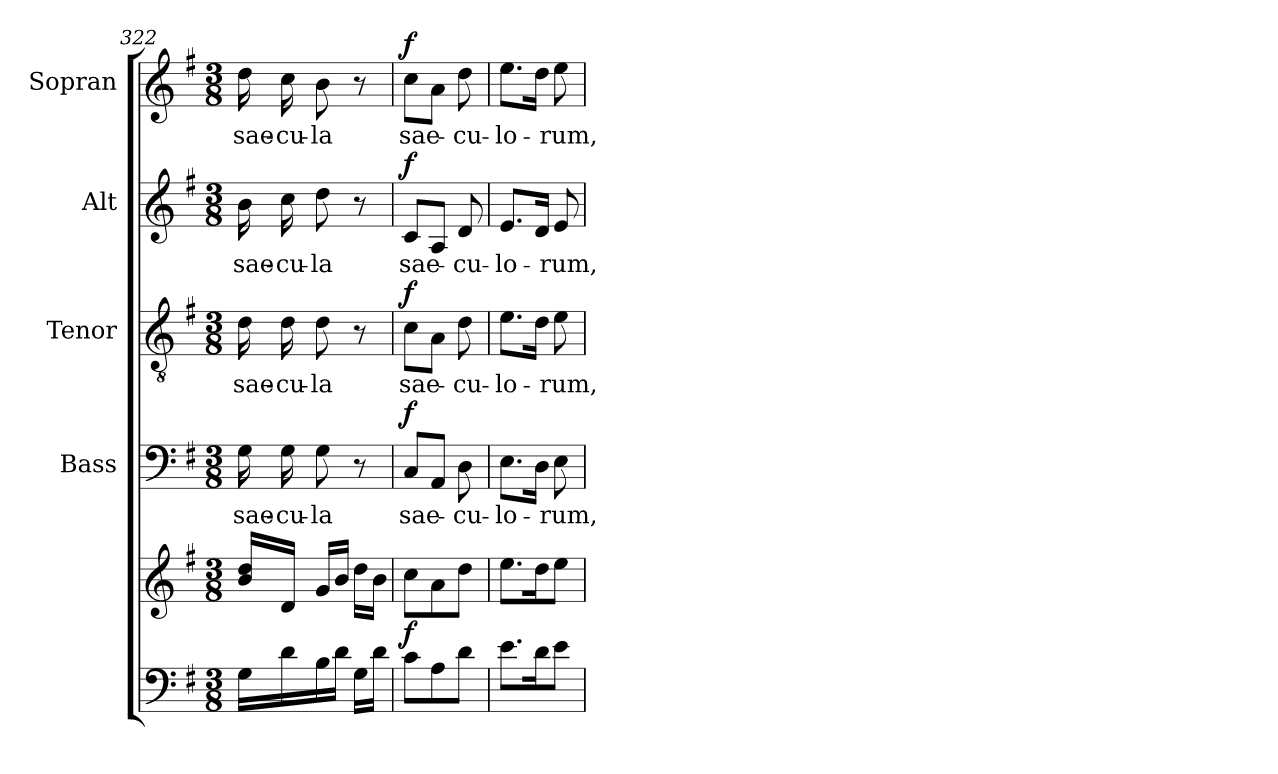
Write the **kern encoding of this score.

**kern	**kern	**dynam	**kern	**text	**dynam	**kern	**text	**dynam	**kern	**text	**dynam	**kern	**text	**dynam
*part5	*part5	*part5	*part4	*part4	*part4	*part3	*part3	*part3	*part2	*part2	*part2	*part1	*part1	*part1
*staff6	*staff5	*staff5/6	*staff4	*staff4	*staff4	*staff3	*staff3	*staff3	*staff2	*staff2	*staff2	*staff1	*staff1	*staff1
*	*	*	*I"Bass	*	*	*I"Tenor	*	*	*I"Alt	*	*	*I"Sopran	*	*
*	*	*	*I'B.	*	*	*I'T.	*	*	*I'A.	*	*	*I'S.	*	*
*clefF4	*clefG2	*	*clefF4	*	*	*clefGv2	*	*	*clefG2	*	*	*clefG2	*	*
*k[f#]	*k[f#]	*	*k[f#]	*	*	*k[f#]	*	*	*k[f#]	*	*	*k[f#]	*	*
*G:	*G:	*	*G:	*	*	*G:	*	*	*G:	*	*	*G:	*	*
*M3/8	*M3/8	*	*M3/8	*	*	*M3/8	*	*	*M3/8	*	*	*M3/8	*	*
=322	=322	=322	=322	=322	=322	=322	=322	=322	=322	=322	=322	=322	=322	=322
!	!	!	!	!LO:LY:b	!	!	!LO:LY:b	!	!	!LO:LY:b	!	!	!LO:LY:b	!
16G\LL	16b/ 16dd/LL	.	16G\	sae-	.	16d\	sae-	.	16b\	sae-	.	16dd\	sae-	.
!	!	!	!	!LO:LY:b	!	!	!LO:LY:b	!	!	!LO:LY:b	!	!	!LO:LY:b	!
16d\	16d/JJ	.	16G\	-cu-	.	16d\	-cu-	.	16cc\	-cu-	.	16cc\	-cu-	.
!	!	!	!	!LO:LY:b	!	!	!LO:LY:b	!	!	!LO:LY:b	!	!	!LO:LY:b	!
16B\	16g/LL	.	8G\	-la	.	8d\	-la	.	8dd\	-la	.	8b\	-la	.
16d\JJ	16b/JJ	.	.	.	.	.	.	.	.	.	.	.	.	.
16G\LL	16dd\LL	.	8r	.	.	8r	.	.	8r	.	.	8r	.	.
16d\JJ	16b\JJ	.	.	.	.	.	.	.	.	.	.	.	.	.
=323	=323	=323	=323	=323	=323	=323	=323	=323	=323	=323	=323	=323	=323	=323
!	!	!LO:DY:b	!	!LO:LY:b	!LO:DY:a	!	!LO:LY:b	!LO:DY:a	!	!LO:LY:b	!LO:DY:a	!	!LO:LY:b	!LO:DY:a
8c\L	8cc\L	f	8C/L	sae-	f	8c\L	sae-	f	8c/L	sae-	f	8cc\L	sae-	f
8A\	8a\	.	8AA/J	.	.	8A\J	.	.	8A/J	.	.	8a\J	.	.
!	!	!	!	!LO:LY:b	!	!	!LO:LY:b	!	!	!LO:LY:b	!	!	!LO:LY:b	!
8d\J	8dd\J	.	8D\	-cu-	.	8d\	-cu-	.	8d/	-cu-	.	8dd\	-cu-	.
=324	=324	=324	=324	=324	=324	=324	=324	=324	=324	=324	=324	=324	=324	=324
!	!	!	!	!LO:LY:b	!	!	!LO:LY:b	!	!	!LO:LY:b	!	!	!LO:LY:b	!
8.e\L	8.ee\L	.	8.E\L	-lo-	.	8.e\L	-lo-	.	8.e/L	-lo-	.	8.ee\L	-lo-	.
16d\k	16dd\k	.	16D\Jk	.	.	16d\Jk	.	.	16d/Jk	.	.	16dd\Jk	.	.
!	!	!	!	!LO:LY:b	!	!	!LO:LY:b	!	!	!LO:LY:b	!	!	!LO:LY:b	!
8e\J	8ee\J	.	8E\	-rum,	.	8e\	-rum,	.	8e/	-rum,	.	8ee\	-rum,	.
=	=	=	=	=	=	=	=	=	=	=	=	=	=	=
*-	*-	*-	*-	*-	*-	*-	*-	*-	*-	*-	*-	*-	*-	*-
